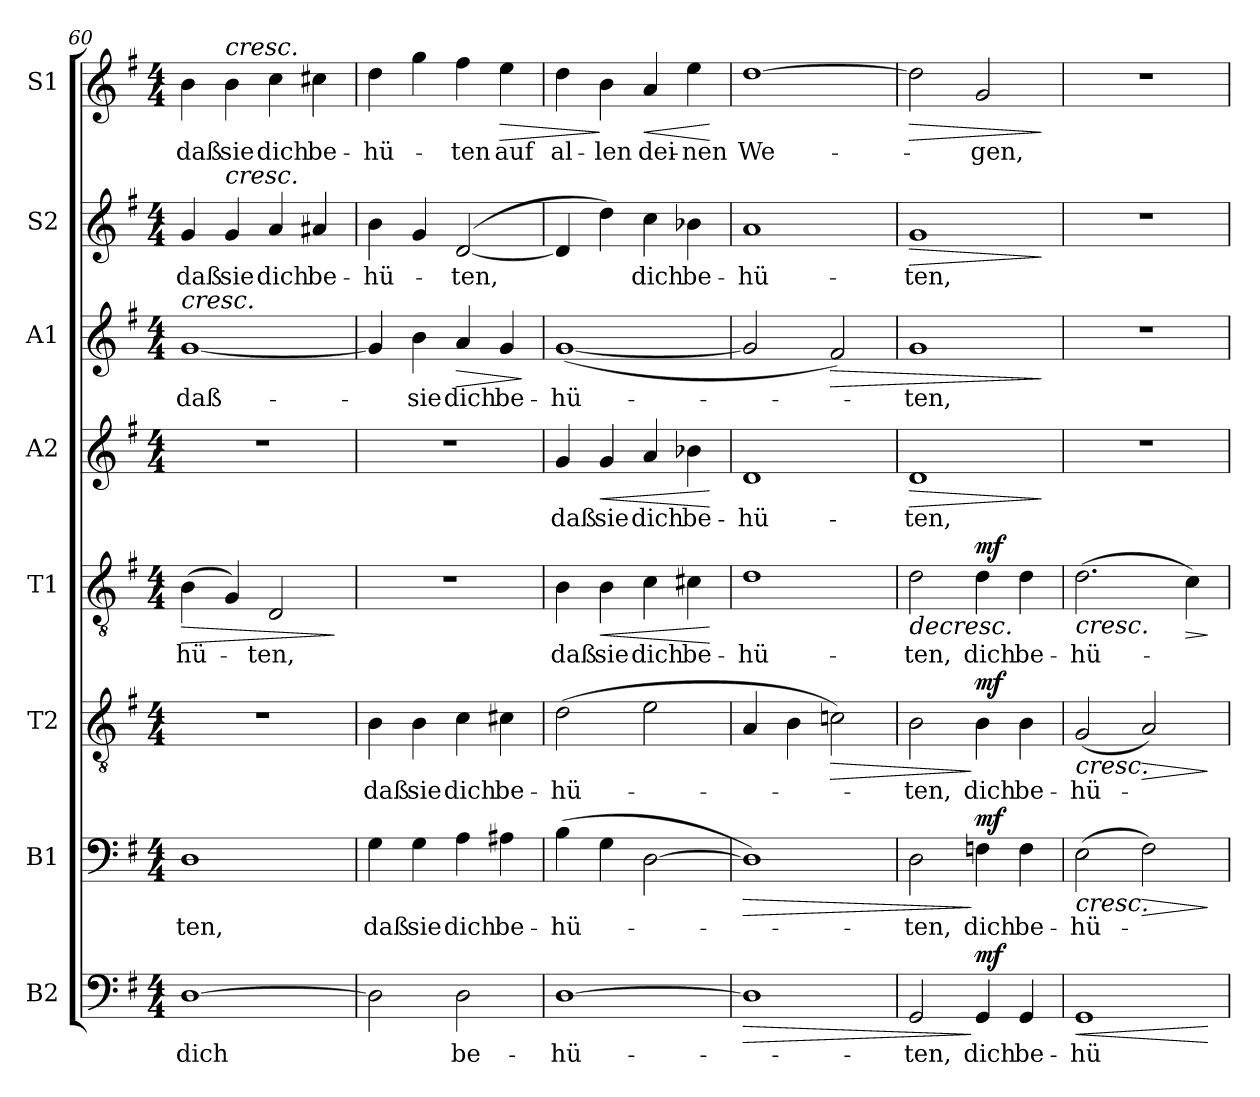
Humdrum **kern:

**kern	**text	**dynam	**kern	**text	**dynam	**kern	**text	**dynam	**kern	**text	**dynam	**kern	**text	**dynam	**kern	**text	**dynam	**kern	**text	**dynam	**kern	**text	**dynam
*part8	*part8	*part8	*part7	*part7	*part7	*part6	*part6	*part6	*part5	*part5	*part5	*part4	*part4	*part4	*part3	*part3	*part3	*part2	*part2	*part2	*part1	*part1	*part1
*staff8	*staff8	*staff8	*staff7	*staff7	*staff7	*staff6	*staff6	*staff6	*staff5	*staff5	*staff5	*staff4	*staff4	*staff4	*staff3	*staff3	*staff3	*staff2	*staff2	*staff2	*staff1	*staff1	*staff1
*I"B2	*	*	*I"B1	*	*	*I"T2	*	*	*I"T1	*	*	*I"A2	*	*	*I"A1	*	*	*I"S2	*	*	*I"S1	*	*
*I'B2	*	*	*I'B1	*	*	*I'T2	*	*	*I'T1	*	*	*I'A2	*	*	*I'A1	*	*	*I'S2	*	*	*I'S1	*	*
*clefF4	*	*	*clefF4	*	*	*clefGv2	*	*	*clefGv2	*	*	*clefG2	*	*	*clefG2	*	*	*clefG2	*	*	*clefG2	*	*
*k[f#]	*	*	*k[f#]	*	*	*k[f#]	*	*	*k[f#]	*	*	*k[f#]	*	*	*k[f#]	*	*	*k[f#]	*	*	*k[f#]	*	*
*M4/4	*	*	*M4/4	*	*	*M4/4	*	*	*M4/4	*	*	*M4/4	*	*	*M4/4	*	*	*M4/4	*	*	*M4/4	*	*
=60	=60	=60	=60	=60	=60	=60	=60	=60	=60	=60	=60	=60	=60	=60	=60	=60	=60	=60	=60	=60	=60	=60	=60
!	!	!	!	!	!	!	!	!	!	!	!	!	!	!	!LO:TX:a:i:t=cresc.	!	!	!	!	!	!	!	!
!	!LO:LY:b	!	!	!LO:LY:b	!	!	!	!	!	!LO:LY:b	!LO:HP:b	!	!	!	!	!LO:LY:b	!	!	!LO:LY:b	!	!	!LO:LY:b	!
[1D	dich	.	1D	-ten,	.	1r	.	.	(>4B\	-hü-	>	1r	.	.	[1g	daß-	.	4g/	daß	.	4b\	daß	.
!	!	!	!	!	!	!	!	!	!	!	!	!	!	!	!	!	!	!	!	!	!LO:TX:a:i:t=cresc.	!	!
!	!	!	!	!	!	!	!	!	!	!	!	!	!	!	!	!	!	!LO:TX:a:i:t=cresc.	!	!	!	!	!
!	!	!	!	!	!	!	!	!	!	!	!	!	!	!	!	!	!	!	!LO:LY:b	!	!	!LO:LY:b	!
.	.	.	.	.	.	.	.	.	4G/)	.	.	.	.	.	.	.	.	4g/	sie	.	4b\	sie	.
!	!	!	!	!	!	!	!	!	!	!LO:LY:b	!	!	!	!	!	!	!	!	!LO:LY:b	!	!	!LO:LY:b	!
.	.	.	.	.	.	.	.	.	2D/	-ten,	.	.	.	.	.	.	.	4a/	dich	.	4cc\	dich	.
!	!	!	!	!	!	!	!	!	!	!	!	!	!	!	!	!	!	!	!LO:LY:b	!	!	!LO:LY:b	!
.	.	.	.	.	.	.	.	.	.	.	.	.	.	.	.	.	.	4a#X/	be-	.	4cc#X\	be-	.
.	.	.	.	.	.	.	.	.	.	.	]	.	.	.	.	.	.	.	.	.	.	.	.
=61	=61	=61	=61	=61	=61	=61	=61	=61	=61	=61	=61	=61	=61	=61	=61	=61	=61	=61	=61	=61	=61	=61	=61
!	!	!	!	!LO:LY:b	!	!	!LO:LY:b	!	!	!	!	!	!	!	!	!	!	!	!LO:LY:b	!	!	!LO:LY:b	!
2D\]	.	.	4G\	daß	.	4B\	daß	.	1r	.	.	1r	.	.	4g/]	.	.	4b\	-hü-	.	4dd\	-hü-	.
!	!	!	!	!LO:LY:b	!	!	!LO:LY:b	!	!	!	!	!	!	!	!	!LO:LY:b	!	!	!	!	!	!	!
.	.	.	4G\	sie	.	4B\	sie	.	.	.	.	.	.	.	4b\	-sie	.	4g/	.	.	4gg\	.	.
!	!LO:LY:b	!	!	!LO:LY:b	!	!	!LO:LY:b	!	!	!	!	!	!	!	!	!LO:LY:b	!LO:HP:b	!	!LO:LY:b	!	!	!LO:LY:b	!
2D\	be-	.	4A\	dich	.	4c\	dich	.	.	.	.	.	.	.	4a/	dich	>	(>[2d/	-ten,	.	4ff#\	-ten	.
!	!	!	!	!LO:LY:b	!	!	!LO:LY:b	!	!	!	!	!	!	!	!	!LO:LY:b	!	!	!	!	!	!LO:LY:b	!LO:HP:b
.	.	.	4A#X\	be-	.	4c#X\	be-	.	.	.	.	.	.	.	4g/	be-	.	.	.	.	4ee\	auf	>
.	.	.	.	.	.	.	.	.	.	.	.	.	.	.	.	.	]	.	.	.	.	.	.
=62	=62	=62	=62	=62	=62	=62	=62	=62	=62	=62	=62	=62	=62	=62	=62	=62	=62	=62	=62	=62	=62	=62	=62
!	!LO:LY:b	!	!	!LO:LY:b	!	!	!LO:LY:b	!	!	!LO:LY:b	!	!	!LO:LY:b	!	!	!LO:LY:b	!	!	!	!	!	!LO:LY:b	!
[1D	-hü-	.	(>4B\	-hü-	.	(>2d\	hü-	.	4B\	daß	.	4g/	daß	.	(>[1g	-hü-	.	4d/]	.	.	4dd\	al-	.
!	!	!	!	!	!	!	!	!	!	!LO:LY:b	!LO:HP:b	!	!LO:LY:b	!LO:HP:b	!	!	!	!	!	!	!	!LO:LY:b	!
.	.	.	4G\	.	.	.	.	.	4B\	sie	<	4g/	sie	<	.	.	.	4dd\)	.	.	4b\	-len	]
!	!	!	!	!	!	!	!	!	!	!LO:LY:b	!	!	!LO:LY:b	!	!	!	!	!	!LO:LY:b	!	!	!LO:LY:b	!LO:HP:b
.	.	.	[2D\	.	.	2e\	.	.	4c\	dich	.	4a/	dich	.	.	.	.	4cc\	dich	.	4a/	dei-	<
!	!	!	!	!	!	!	!	!	!	!LO:LY:b	!	!	!LO:LY:b	!	!	!	!	!	!LO:LY:b	!	!	!LO:LY:b	!
.	.	.	.	.	.	.	.	.	4c#X\	be-	.	4b-X\	be-	.	.	.	.	4b-X\	be-	.	4ee\	-nen	.
.	.	.	.	.	.	.	.	.	.	.	[	.	.	[	.	.	.	.	.	.	.	.	[
=63	=63	=63	=63	=63	=63	=63	=63	=63	=63	=63	=63	=63	=63	=63	=63	=63	=63	=63	=63	=63	=63	=63	=63
!	!	!LO:HP:b	!	!	!LO:HP:b	!	!	!	!	!LO:LY:b	!	!	!LO:LY:b	!	!	!	!	!	!LO:LY:b	!	!	!LO:LY:b	!
1D]	.	>	1D])	.	>	4A/	.	.	1d	-hü-	.	1d	-hü-	.	2g/]	.	.	1a	-hü-	.	[1dd	We-	.
.	.	.	.	.	.	4B\	.	.	.	.	.	.	.	.	.	.	.	.	.	.	.	.	.
!	!	!	!	!	!	!	!	!LO:HP:b	!	!	!	!	!	!	!	!	!LO:HP:b	!	!	!	!	!	!
.	.	.	.	.	.	2cn\)	.	>	.	.	.	.	.	.	2f#/)	.	>	.	.	.	.	.	.
!!LO:PB:g=z
=64	=64	=64	=64	=64	=64	=64	=64	=64	=64	=64	=64	=64	=64	=64	=64	=64	=64	=64	=64	=64	=64	=64	=64
!	!LO:LY:b	!	!	!LO:LY:b	!	!	!LO:LY:b	!	!	!LO:LY:b	!LO:HP:b	!	!LO:LY:b	!LO:HP:b	!	!LO:LY:b	!	!	!LO:LY:b	!LO:HP:b	!	!	!LO:HP:b
2GG/	-ten,	.	2D\	-ten,	.	2B\	-ten,	.	2d\	-ten,	>	1d	-ten,	>	1g	-ten,	.	1g	-ten,	>	2dd\]	.	>
!	!LO:LY:b	!LO:DY:n=1:a	!	!LO:LY:b	!LO:DY:n=1:a	!	!LO:LY:b	!LO:DY:n=1:a	!	!LO:LY:b	!LO:DY:a	!	!	!	!	!	!	!	!	!	!	!LO:LY:b	!
4GG/	dich	] mf	4Fn\	dich	] mf	4B\	dich	] mf	4d\	dich	mf	.	.	.	.	.	.	.	.	.	2g/	-gen,	.
!	!LO:LY:b	!	!	!LO:LY:b	!	!	!LO:LY:b	!	!	!LO:LY:b	!	!	!	!	!	!	!	!	!	!	!	!	!
4GG/	be-	.	4F\	be-	.	4B\	be-	.	4d\	be-	.	.	.	.	.	.	.	.	.	.	.	.	.
.	.	.	.	.	.	.	.	.	.	.	]	.	.	]	.	.	]	.	.	]	.	.	]
=65	=65	=65	=65	=65	=65	=65	=65	=65	=65	=65	=65	=65	=65	=65	=65	=65	=65	=65	=65	=65	=65	=65	=65
!	!LO:LY:b	!LO:HP:b	!	!LO:LY:b	!LO:HP:b	!	!LO:LY:b	!LO:HP:b	!	!LO:LY:b	!LO:HP:b	!	!	!	!	!	!	!	!	!	!	!	!
1GG	-hü-	<	(>2E\	-hü-	<	(<2G/	-hü-	<	(>2.d\	-hü-	<	1r	.	.	1r	.	.	1r	.	.	1r	.	.
!	!	!	!	!	!LO:HP:b	!	!	!LO:HP:b	!	!	!	!	!	!	!	!	!	!	!	!	!	!	!
.	.	.	2F#\)	.	>	2A/)	.	>	.	.	.	.	.	.	.	.	.	.	.	.	.	.	.
!	!	!	!	!	!	!	!	!	!	!	!LO:HP:b	!	!	!	!	!	!	!	!	!	!	!	!
.	.	.	.	.	.	.	.	.	4c\)	.	>	.	.	.	.	.	.	.	.	.	.	.	.
.	.	[	.	.	[ ]	.	.	[ ]	.	.	[ ]	.	.	.	.	.	.	.	.	.	.	.	.
=	=	=	=	=	=	=	=	=	=	=	=	=	=	=	=	=	=	=	=	=	=	=	=
*-	*-	*-	*-	*-	*-	*-	*-	*-	*-	*-	*-	*-	*-	*-	*-	*-	*-	*-	*-	*-	*-	*-	*-
